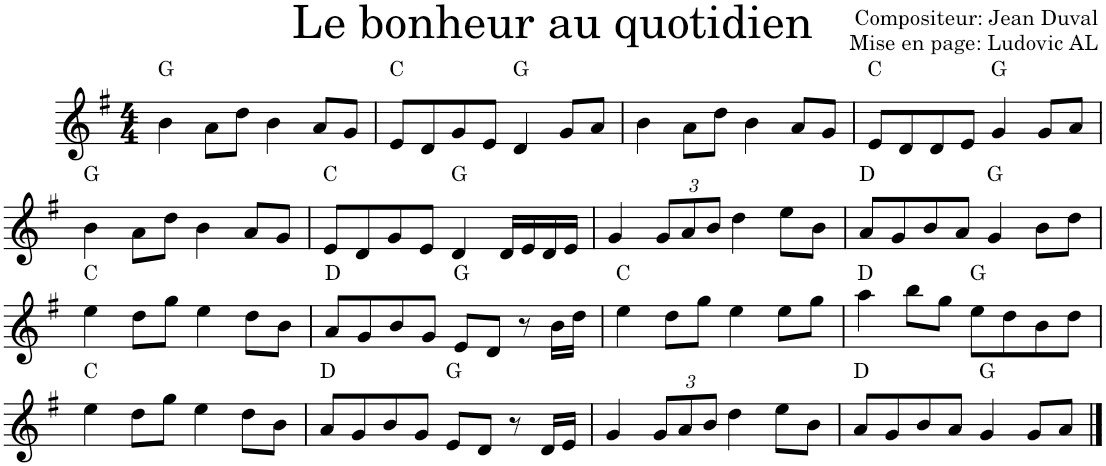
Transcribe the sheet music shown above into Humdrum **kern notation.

**kern	**harte
*part1	*part1
*staff1	*
*I"Voice	*
*I'V	*
*clefG2	*
*k[f#]	*
*M4/4	*
=1	=1
4b\	G:maj
8a\L	.
8dd\J	.
4b\	.
8a/L	.
8g/J	.
=2	=2
8e/L	C:maj
8d/	.
8g/	.
8e/J	.
4d/	G:maj
8g/L	.
8a/J	.
=3	=3
4b\	.
8a\L	.
8dd\J	.
4b\	.
8a/L	.
8g/J	.
=4	=4
8e/L	C:maj
8d/	.
8d/	.
8e/J	.
4g/	G:maj
8g/L	.
8a/J	.
!!LO:LB:g=z
=5	=5
4b\	G:maj
8a\L	.
8dd\J	.
4b\	.
8a/L	.
8g/J	.
=6	=6
8e/L	C:maj
8d/	.
8g/	.
8e/J	.
4d/	G:maj
16d/LL	.
16e/	.
16d/	.
16e/JJ	.
=7	=7
4g/	.
*Xbrackettup	*
12g/L	.
12a/	.
12b/J	.
4dd\	.
8ee\L	.
8b\J	.
=8	=8
8a/L	D:maj
8g/	.
8b/	.
8a/J	.
4g/	G:maj
8b\L	.
8dd\J	.
!!LO:LB:g=z
=9	=9
4ee\	C:maj
8dd\L	.
8gg\J	.
4ee\	.
8dd\L	.
8b\J	.
=10	=10
8a/L	D:maj
8g/	.
8b/	.
8g/J	.
8e/L	G:maj
8d/J	.
8r	.
16b\LL	.
16dd\JJ	.
=11	=11
4ee\	C:maj
8dd\L	.
8gg\J	.
4ee\	.
8ee\L	.
8gg\J	.
=12	=12
4aa\	D:maj
8bb\L	.
8gg\J	.
8ee\L	G:maj
8dd\	.
8b\	.
8dd\J	.
!!LO:LB:g=z
=13	=13
4ee\	C:maj
8dd\L	.
8gg\J	.
4ee\	.
8dd\L	.
8b\J	.
=14	=14
8a/L	D:maj
8g/	.
8b/	.
8g/J	.
8e/L	G:maj
8d/J	.
8r	.
16d/LL	.
16e/JJ	.
=15	=15
4g/	.
12g/L	.
12a/	.
12b/J	.
4dd\	.
8ee\L	.
8b\J	.
=16	=16
8a/L	D:maj
8g/	.
8b/	.
8a/J	.
4g/	G:maj
8g/L	.
8a/J	.
==	==
*-	*-
